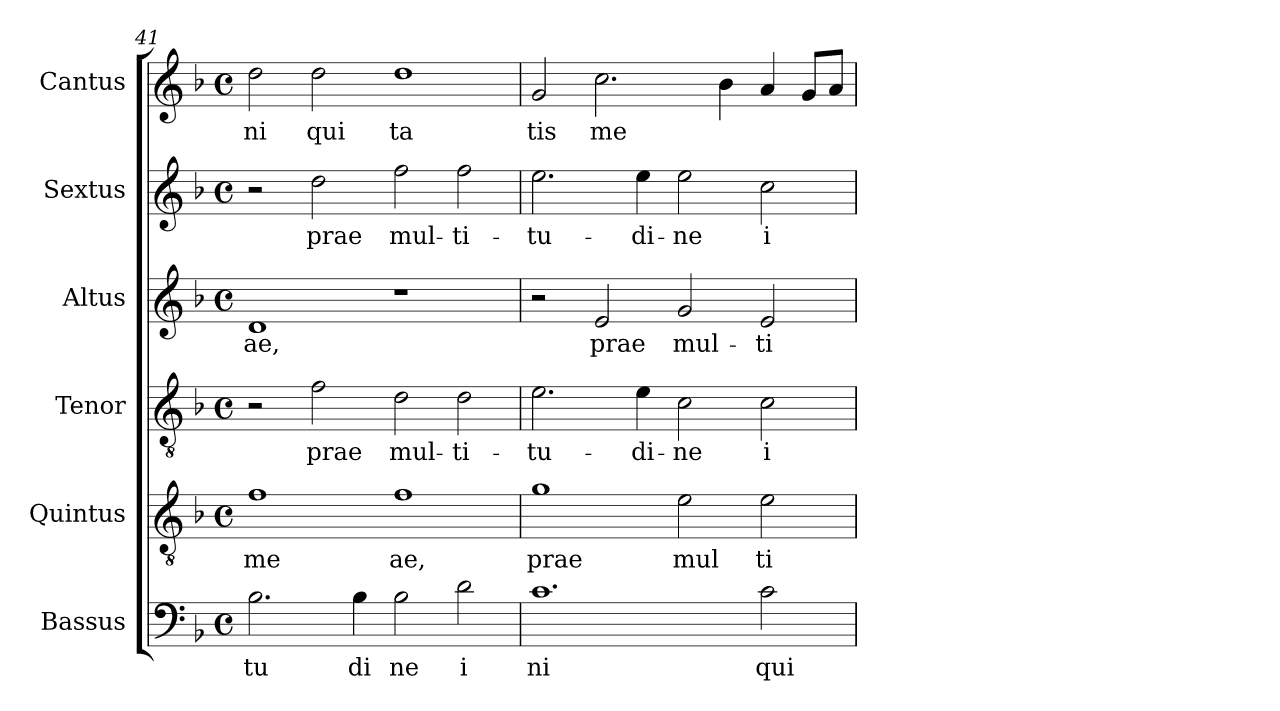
**kern	**text	**kern	**text	**kern	**text	**kern	**text	**kern	**text	**kern	**text
*part6	*part6	*part5	*part5	*part4	*part4	*part3	*part3	*part2	*part2	*part1	*part1
*staff6	*staff6	*staff5	*staff5	*staff4	*staff4	*staff3	*staff3	*staff2	*staff2	*staff1	*staff1
*I"Bassus	*	*I"Quintus	*	*I"Tenor	*	*I"Altus	*	*I"Sextus	*	*I"Cantus	*
*clefF4	*	*clefGv2	*	*clefGv2	*	*clefG2	*	*clefG2	*	*clefG2	*
*k[b-]	*	*k[b-]	*	*k[b-]	*	*k[b-]	*	*k[b-]	*	*k[b-]	*
*F:	*	*F:	*	*F:	*	*F:	*	*F:	*	*F:	*
*M4/4	*	*M4/4	*	*M4/4	*	*M4/4	*	*M4/4	*	*M4/4	*
*met(c)	*	*met(c)	*	*met(c)	*	*met(c)	*	*met(c)	*	*met(c)	*
=41	=41	=41	=41	=41	=41	=41	=41	=41	=41	=41	=41
!	!LO:LY:b:cj	!	!LO:LY:b:cj	!	!	!	!LO:LY:b:cj	!	!	!	!LO:LY:b:cj
2.B-\	tu	1f	me	2r	.	1d	-ae,	2r	.	2dd\	ni
!	!	!	!	!	!LO:LY:b:cj	!	!	!	!LO:LY:b:cj	!	!LO:LY:b:cj
.	.	.	.	2f\	prae	.	.	2dd\	prae	2dd\	qui
!	!LO:LY:b:cj	!	!	!	!	!	!	!	!	!	!
4B-\	di	.	.	.	.	.	.	.	.	.	.
!	!LO:LY:b:cj	!	!LO:LY:b:cj	!	!LO:LY:b:cj	!	!	!	!LO:LY:b:cj	!	!LO:LY:b:cj
2B-\	ne	1f	ae,	2d\	mul-	1r	.	2ff\	mul-	1dd	ta
!	!LO:LY:b:cj	!	!	!	!LO:LY:b:cj	!	!	!	!LO:LY:b:cj	!	!
2d\	i	.	.	2d\	-ti-	.	.	2ff\	-ti-	.	.
=42	=42	=42	=42	=42	=42	=42	=42	=42	=42	=42	=42
!	!LO:LY:b:cj	!	!LO:LY:b:cj	!	!LO:LY:b:cj	!	!	!	!LO:LY:b:cj	!	!LO:LY:b:cj
1.c	ni	1g	prae	2.e\	-tu-	2r	.	2.ee\	-tu-	2g/	tis
!	!	!	!	!	!	!	!LO:LY:b:cj	!	!	!	!LO:LY:b
.	.	.	.	.	.	2e/	prae	.	.	2.cc\	me
!	!	!	!	!	!LO:LY:b:cj	!	!	!	!LO:LY:b:cj	!	!
.	.	.	.	4e\	-di-	.	.	4ee\	-di-	.	.
!	!	!	!LO:LY:b:cj	!	!LO:LY:b:cj	!	!LO:LY:b:cj	!	!LO:LY:b:cj	!	!
.	.	2e\	mul	2c\	-ne	2g/	mul-	2ee\	-ne	.	.
.	.	.	.	.	.	.	.	.	.	4b-\	.
!	!LO:LY:b:cj	!	!LO:LY:b:cj	!	!LO:LY:b:cj	!	!LO:LY:b:cj	!	!LO:LY:b:cj	!	!
2c\	qui	2e\	ti	2c\	i-	2e/	-ti-	2cc\	i-	4a/	.
.	.	.	.	.	.	.	.	.	.	8g/L	.
.	.	.	.	.	.	.	.	.	.	8a/J	.
=	=	=	=	=	=	=	=	=	=	=	=
*-	*-	*-	*-	*-	*-	*-	*-	*-	*-	*-	*-
